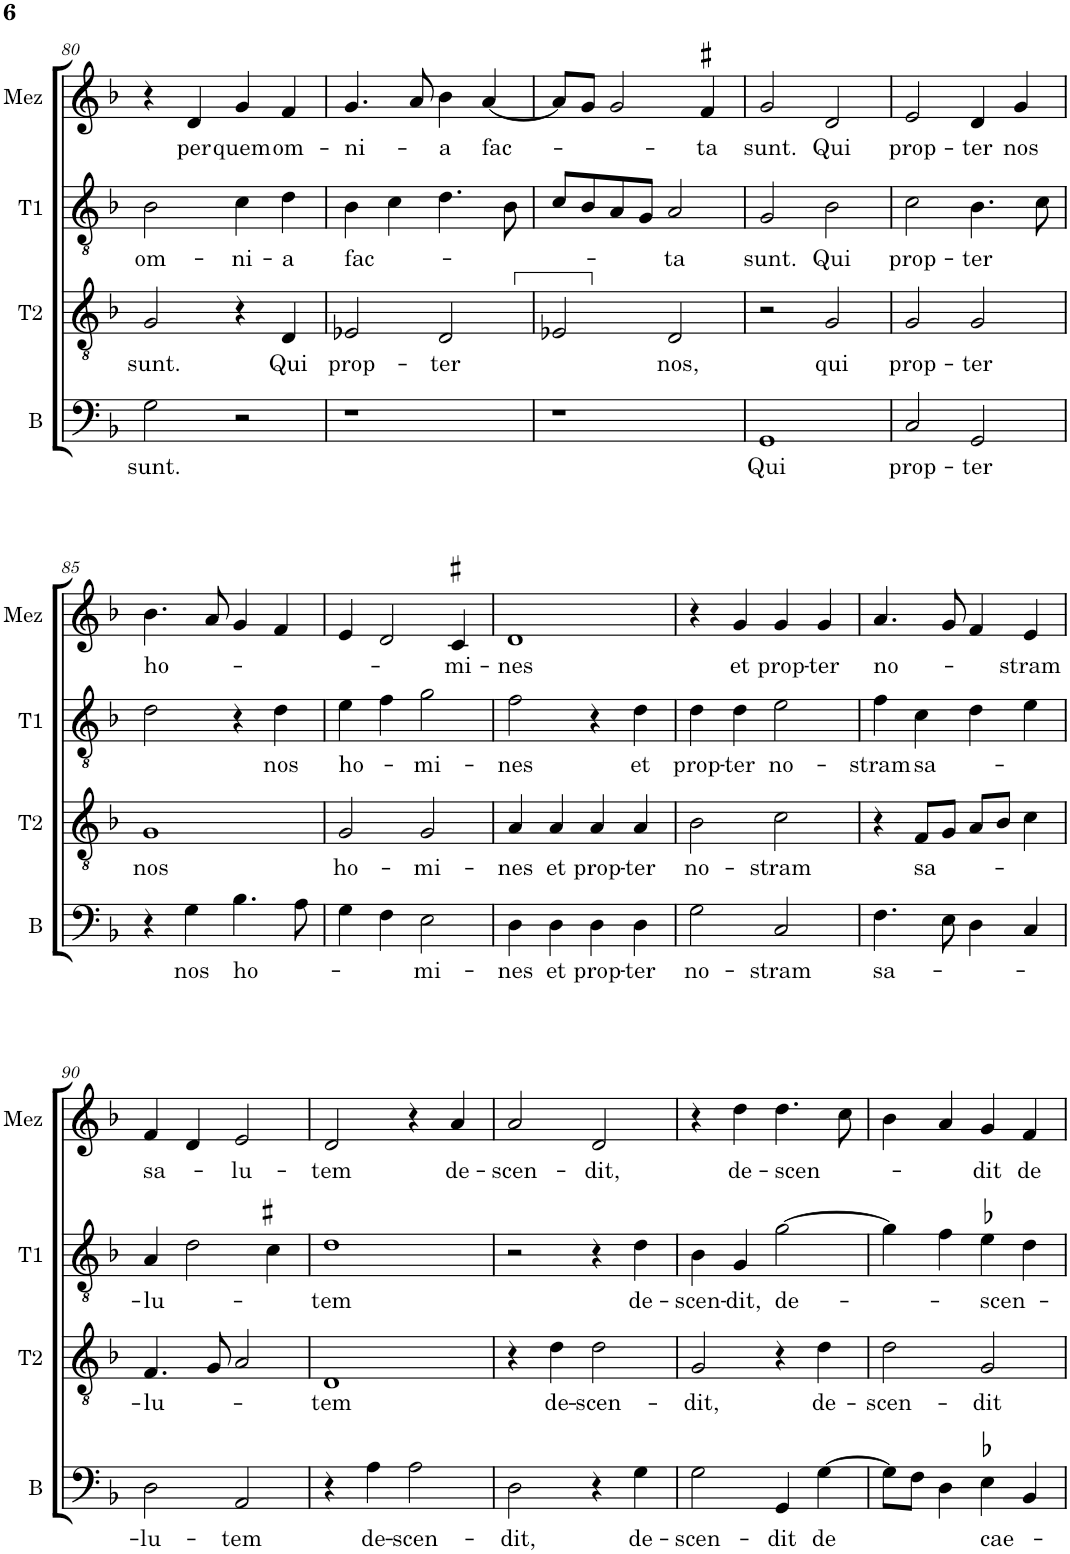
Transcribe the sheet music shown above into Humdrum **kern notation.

**kern	**text	**kern	**text	**kern	**text	**kern	**text
*part4	*part4	*part3	*part3	*part2	*part2	*part1	*part1
*staff4	*staff4	*staff3	*staff3	*staff2	*staff2	*staff1	*staff1
*I"B	*	*I"T2	*	*I"T1	*	*I"Mez	*
*I'B	*	*I'T2	*	*I'T1	*	*I'Mez	*
!!LO:PB:g=z
*clefF4	*	*clefGv2	*	*clefGv2	*	*clefG2	*
*	*	*	*	*Trd4c7	*	*	*
*k[b-]	*	*k[b-]	*	*k[b-]	*	*k[b-]	*
*M2/2	*	*M2/2	*	*M2/2	*	*M2/2	*
*met(c|)	*	*met(c|)	*	*met(c|)	*	*met(c|)	*
=80	=80	=80	=80	=80	=80	=80	=80
!	!LO:LY:b	!	!LO:LY:b	!	!LO:LY:b	!	!
2G\	sunt.	2G/	sunt.	2B-\	om-	4r	.
!	!	!	!	!	!	!	!LO:LY:b
.	.	.	.	.	.	4d/	per
!	!	!	!	!	!LO:LY:b	!	!LO:LY:b
2r	.	4r	.	4c\	-ni-	4g/	quem
!	!	!	!LO:LY:b	!	!LO:LY:b	!	!LO:LY:b
.	.	4D/	Qui	4d\	-a	4f/	om-
=81	=81	=81	=81	=81	=81	=81	=81
!	!	!	!LO:LY:b	!	!LO:LY:b	!	!LO:LY:b
1r	.	2E-X/	prop-	4B-\	fac-	4.g/	-ni-
.	.	.	.	4c\	.	.	.
.	.	.	.	.	.	8a/	.
!	!	!	!LO:LY:b	!	!	!	!LO:LY:b
.	.	2D/	-ter	4.d\	.	4b-\	-a
!	!	!	!	!	!	!	!LO:LY:b
.	.	.	.	.	.	[4a/	fac-
.	.	.	.	8B-\	.	.	.
=82	=82	=82	=82	=82	=82	=82	=82
1r	.	2E-X/	.	8c/L	.	8a/L]	.
.	.	.	.	8B-/	.	8g/J	.
.	.	.	.	8A/	.	2g/	.
.	.	.	.	8G/J	.	.	.
!	!	!	!LO:LY:b	!	!LO:LY:b	!	!
.	.	2D/	nos,	2A/	ta	.	.
!	!	!	!	!	!	!	!LO:LY:b
.	.	.	.	.	.	4f#X/	-ta
=83	=83	=83	=83	=83	=83	=83	=83
!	!LO:LY:b	!	!	!	!LO:LY:b	!	!LO:LY:b
1GG	Qui	2r	.	2G/	sunt.	2g/	sunt.
!	!	!	!LO:LY:b	!	!LO:LY:b	!	!LO:LY:b
.	.	2G/	qui	2B-\	Qui	2d/	Qui
=84	=84	=84	=84	=84	=84	=84	=84
!	!LO:LY:b	!	!LO:LY:b	!	!LO:LY:b	!	!LO:LY:b
2C/	prop-	2G/	prop-	2c\	prop-	2e/	prop-
!	!LO:LY:b	!	!LO:LY:b	!	!LO:LY:b	!	!LO:LY:b
2GG/	-ter	2G/	-ter	4.B-\	-ter	4d/	-ter
!	!	!	!	!	!	!	!LO:LY:b
.	.	.	.	.	.	4g/	nos
.	.	.	.	8c\	.	.	.
!!LO:LB:g=z
=85	=85	=85	=85	=85	=85	=85	=85
!	!	!	!LO:LY:b	!	!	!	!LO:LY:b
4r	.	1G	nos	2d\	.	4.b-\	ho-
!	!LO:LY:b	!	!	!	!	!	!
4G\	nos	.	.	.	.	.	.
.	.	.	.	.	.	8a/	.
!	!LO:LY:b	!	!	!	!	!	!
4.B-\	ho-	.	.	4r	.	4g/	.
!	!	!	!	!	!LO:LY:b	!	!
.	.	.	.	4d\	nos	4f/	.
8A\	.	.	.	.	.	.	.
=86	=86	=86	=86	=86	=86	=86	=86
!	!	!	!LO:LY:b	!	!LO:LY:b	!	!
4G\	.	2G/	ho-	4e\	ho-	4e/	.
4F\	.	.	.	4f\	.	2d/	.
!	!LO:LY:b	!	!LO:LY:b	!	!LO:LY:b	!	!
2E\	-mi-	2G/	-mi-	2g\	-mi-	.	.
!	!	!	!	!	!	!	!LO:LY:b
.	.	.	.	.	.	4c#X/	-mi-
=87	=87	=87	=87	=87	=87	=87	=87
!	!LO:LY:b	!	!LO:LY:b	!	!LO:LY:b	!	!LO:LY:b
4D\	-nes	4A/	-nes	2f\	-nes	1d	-nes
!	!LO:LY:b	!	!LO:LY:b	!	!	!	!
4D\	et	4A/	et	.	.	.	.
!	!LO:LY:b	!	!LO:LY:b	!	!	!	!
4D\	prop-	4A/	prop-	4r	.	.	.
!	!LO:LY:b	!	!LO:LY:b	!	!LO:LY:b	!	!
4D\	-ter	4A/	-ter	4d\	et	.	.
=88	=88	=88	=88	=88	=88	=88	=88
!	!LO:LY:b	!	!LO:LY:b	!	!LO:LY:b	!	!
2G\	no-	2B-\	no-	4d\	prop-	4r	.
!	!	!	!	!	!LO:LY:b	!	!LO:LY:b
.	.	.	.	4d\	-ter	4g/	et
!	!LO:LY:b	!	!LO:LY:b	!	!LO:LY:b	!	!LO:LY:b
2C/	-stram	2c\	-stram	2e\	no-	4g/	prop-
!	!	!	!	!	!	!	!LO:LY:b
.	.	.	.	.	.	4g/	-ter
=89	=89	=89	=89	=89	=89	=89	=89
!	!LO:LY:b	!	!	!	!LO:LY:b	!	!LO:LY:b
4.F\	sa-	4r	.	4f\	-stram	4.a/	no-
!	!	!	!LO:LY:b	!	!LO:LY:b	!	!
.	.	8F/L	sa-	4c\	sa-	.	.
8E\	.	8G/J	.	.	.	8g/	.
4D\	.	8A/L	.	4d\	.	4f/	.
.	.	8B-/J	.	.	.	.	.
!	!	!	!	!	!	!	!LO:LY:b
4C/	.	4c\	.	4e\	.	4e/	-stram
!!LO:LB:g=z
=90	=90	=90	=90	=90	=90	=90	=90
!	!LO:LY:b	!	!LO:LY:b	!	!LO:LY:b	!	!LO:LY:b
2D\	-lu-	4.F/	lu-	4A/	-lu-	4f/	sa-
.	.	.	.	2d\	.	4d/	.
.	.	8G/	.	.	.	.	.
!	!LO:LY:b	!	!	!	!	!	!LO:LY:b
2AA/	-tem	2A/	.	.	.	2e/	-lu-
.	.	.	.	4c#X\	.	.	.
=91	=91	=91	=91	=91	=91	=91	=91
!	!	!	!LO:LY:b	!	!LO:LY:b	!	!LO:LY:b
4r	.	1D	-tem	1d	-tem	2d/	-tem
!	!LO:LY:b	!	!	!	!	!	!
4A\	de-	.	.	.	.	.	.
!	!LO:LY:b	!	!	!	!	!	!
2A\	-scen-	.	.	.	.	4r	.
!	!	!	!	!	!	!	!LO:LY:b
.	.	.	.	.	.	4a/	de-
=92	=92	=92	=92	=92	=92	=92	=92
!	!LO:LY:b	!	!	!	!	!	!LO:LY:b
2D\	-dit,	4r	.	2r	.	2a/	-scen-
!	!	!	!LO:LY:b	!	!	!	!
.	.	4d\	de-	.	.	.	.
!	!	!	!LO:LY:b	!	!	!	!LO:LY:b
4r	.	2d\	-scen-	4r	.	2d/	-dit,
!	!LO:LY:b	!	!	!	!LO:LY:b	!	!
4G\	de-	.	.	4d\	de-	.	.
=93	=93	=93	=93	=93	=93	=93	=93
!	!LO:LY:b	!	!LO:LY:b	!	!LO:LY:b	!	!
2G\	-scen-	2G/	-dit,	4B-\	-scen-	4r	.
!	!	!	!	!	!LO:LY:b	!	!LO:LY:b
.	.	.	.	4G/	-dit,	4dd\	de-
!	!LO:LY:b	!	!	!	!LO:LY:b	!	!LO:LY:b
4GG/	-dit	4r	.	[2g\	de-	4.dd\	-scen-
!	!LO:LY:b	!	!LO:LY:b	!	!	!	!
[4G\	de	4d\	de-	.	.	.	.
.	.	.	.	.	.	8cc\	.
=94	=94	=94	=94	=94	=94	=94	=94
!	!	!	!LO:LY:b	!	!	!	!
8G\L]	.	2d\	-scen-	4g\]	.	4b-\	.
8F\J	.	.	.	.	.	.	.
4D\	.	.	.	4f\	.	4a/	.
!	!LO:LY:b	!	!LO:LY:b	!	!LO:LY:b	!	!LO:LY:b
4E-X\	cae-	2G/	-dit	4e-X\	-scen-	4g/	-dit
!	!	!	!	!	!	!	!LO:LY:b
4BB-/	.	.	.	4d\	.	4f/	de
=	=	=	=	=	=	=	=
*-	*-	*-	*-	*-	*-	*-	*-
